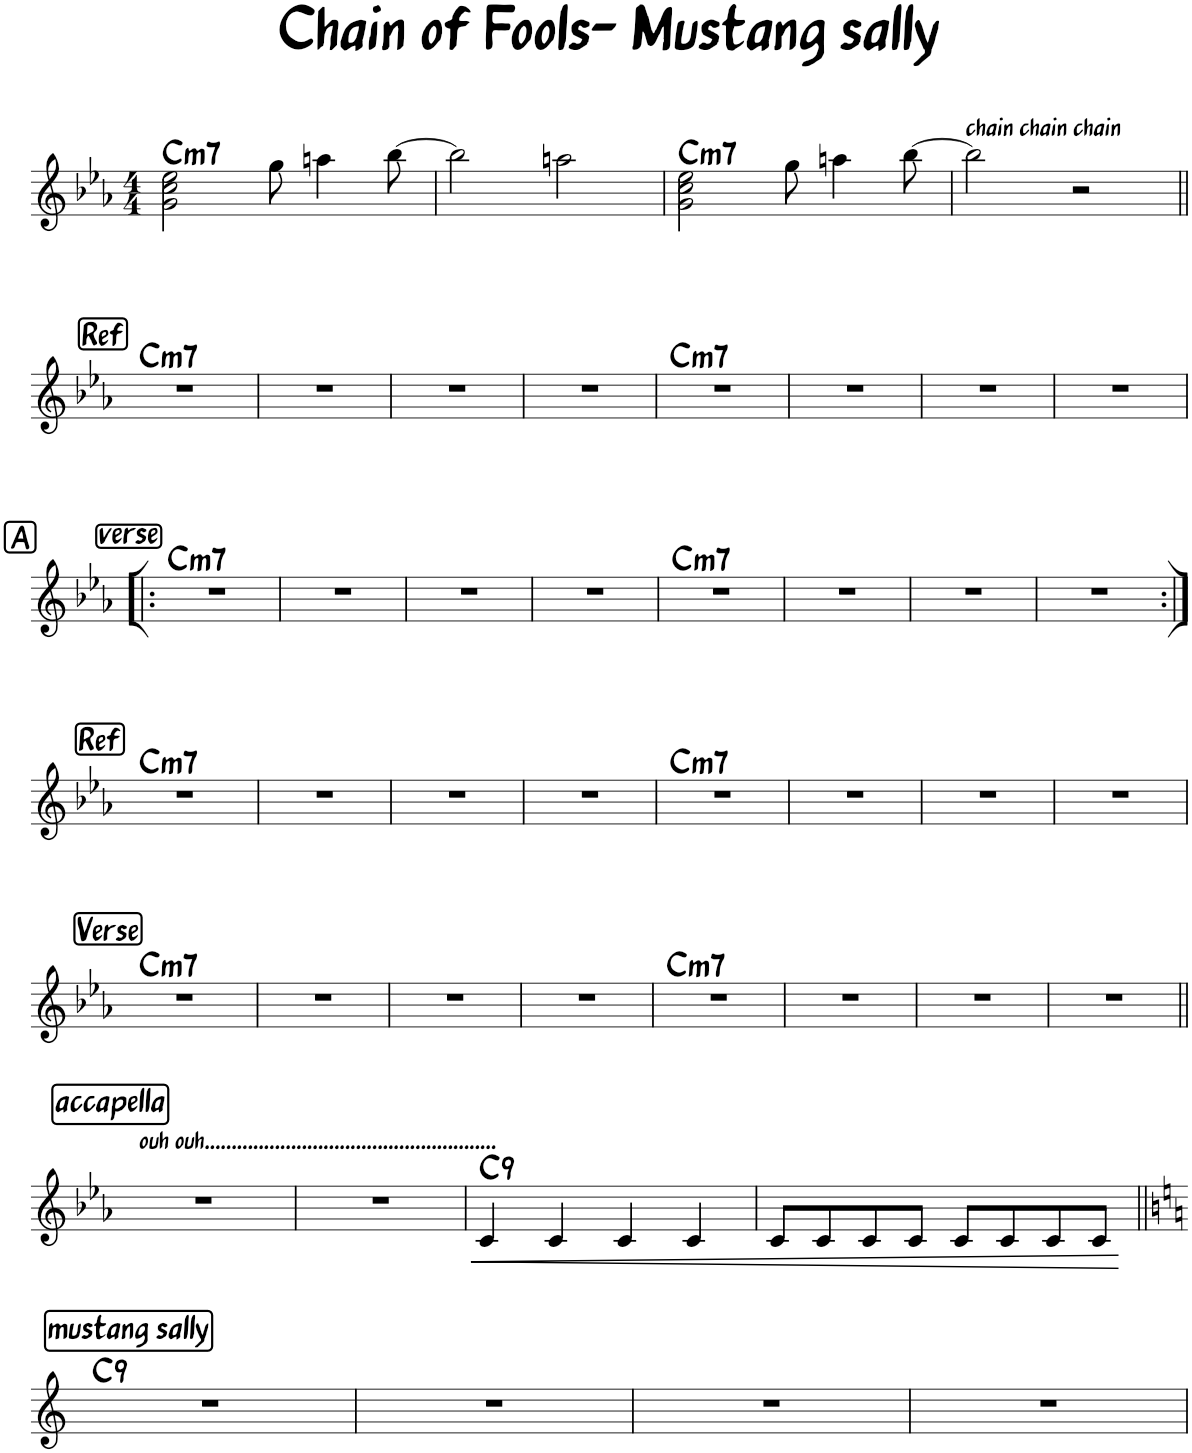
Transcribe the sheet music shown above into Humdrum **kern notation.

**kern	**dynam	**harte
*part1	*part1	*part1
*staff1	*staff1	*
*I"Piano	*	*
*I'Pno.	*	*
*clefG2	*	*
*k[b-e-a-]	*	*
*M4/4	*	*
=	=	=
!	!	!LO:H:kt=m7
2g\ 2cc\ 2ee-\	.	C:min7
8gg\	.	.
4aan\	.	.
[8bb-\	.	.
=1	=1	=1
2bb-\]	.	.
2aan\	.	.
=2	=2	=2
!	!	!LO:H:kt=m7
2g\ 2cc\ 2ee-\	.	C:min7
8gg\	.	.
4aan\	.	.
[8bb-\	.	.
=3	=3	=3
!LO:TX:a:t=chain chain chain	!	!
2bb-\]	.	.
2r	.	.
!!LO:LB:g=z
!!LO:REH:place=s1:a:rj:fs=14:t=Ref
=4||	=4||	=4||
!	!	!LO:H:kt=m7
1r	.	C:min7
=5	=5	=5
1r	.	.
=6	=6	=6
1r	.	.
=7	=7	=7
1r	.	.
=8	=8	=8
!	!	!LO:H:kt=m7
1r	.	C:min7
=9	=9	=9
1r	.	.
=10	=10	=10
1r	.	.
=11	=11	=11
1r	.	.
!!LO:LB:g=z
!!LO:REH:place=s1:a:rj:fs=14:t=verse
!!LO:REH:place=s1:a:rj:fs=14:t=A
=12!|:	=12!|:	=12!|:
!	!	!LO:H:kt=m7
1r	.	C:min7
=13	=13	=13
1r	.	.
=14	=14	=14
1r	.	.
=15	=15	=15
1r	.	.
=16	=16	=16
!	!	!LO:H:kt=m7
1r	.	C:min7
=17	=17	=17
1r	.	.
=18	=18	=18
1r	.	.
=19	=19	=19
1r	.	.
!!LO:LB:g=z
!!LO:REH:place=s1:a:rj:fs=14:t=Ref
=20:|!	=20:|!	=20:|!
!	!	!LO:H:kt=m7
1r	.	C:min7
=21	=21	=21
1r	.	.
=22	=22	=22
1r	.	.
=23	=23	=23
1r	.	.
=24	=24	=24
!	!	!LO:H:kt=m7
1r	.	C:min7
=25	=25	=25
1r	.	.
=26	=26	=26
1r	.	.
=27	=27	=27
1r	.	.
!!LO:LB:g=z
!!LO:REH:place=s1:a:rj:fs=14:t=Verse
=28	=28	=28
!	!	!LO:H:kt=m7
1r	.	C:min7
=29	=29	=29
1r	.	.
=30	=30	=30
1r	.	.
=31	=31	=31
1r	.	.
=32	=32	=32
!	!	!LO:H:kt=m7
1r	.	C:min7
=33	=33	=33
1r	.	.
=34	=34	=34
1r	.	.
=35	=35	=35
1r	.	.
!!LO:LB:g=z
!!LO:REH:place=s1:a:rj:fs=14:t=accapella
=36||	=36||	=36||
!LO:TX:a:t=ouh ouh......................................................	!	!
1r	.	.
=37	=37	=37
1r	.	.
=38	=38	=38
!	!LO:HP:b	!LO:H:kt=9
4c/	<	C:9
4c/	.	.
4c/	.	.
4c/	.	.
=39	=39	=39
8c/L	.	.
8c/	.	.
8c/	.	.
8c/J	.	.
8c/L	.	.
8c/	.	.
8c/	.	.
8c/J	.	.
.	[	.
!!LO:LB:g=z
!!LO:REH:place=s1:a:rj:fs=14:t=mustang sally
=40||	=40||	=40||
*k[]	*	*
!	!	!LO:H:kt=9
1r	.	C:9
=41	=41	=41
1r	.	.
=42	=42	=42
1r	.	.
=43	=43	=43
1r	.	.
=	=	=
*-	*-	*-
